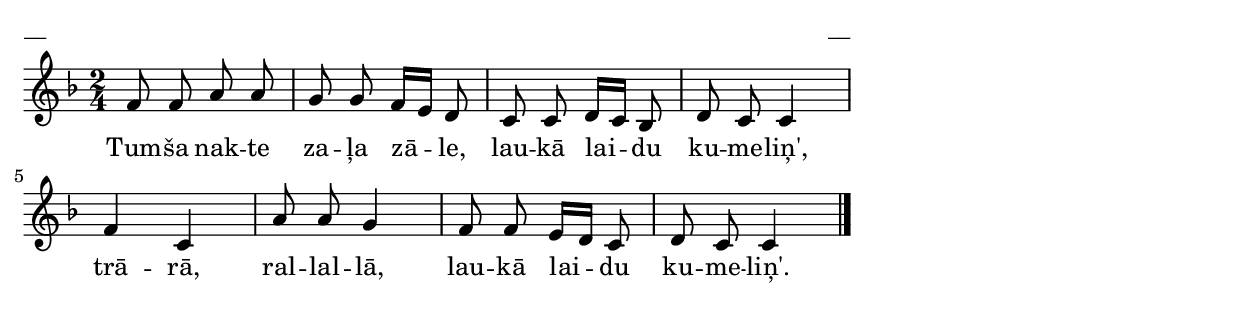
\version "2.13.16"
%\header {
%    title = "Tumša nakte, zaļa zāle2 "
%}
% AA Lapas , Ūsiņš, Darba dz.
\paper {
line-width = 14\cm
left-margin = 0.4\cm
between-system-padding = 0.1\cm
between-system-space = 0.1\cm
}
\layout {
indent = #0
ragged-last = ##f
}


voiceA = \relative c' {
\clef "treble"
\key f \major
\time 2/4
f8 f a a | 
g8 g f16[ e] d8 |
c8 c d16[ c] bes8 |
d8 c c4 |
f4 c |
a'8 a g4 |
f8 f e16[ d] c8 |
d8 c c4 |
\bar "|."
} 




lyricA = \lyricmode {
Tum -- ša nak -- te za -- ļa zā -- le, 
lau -- kā lai -- du ku -- me -- liņ',
trā -- rā, ral -- lal -- lā, 
lau -- kā lai -- du ku -- me -- liņ'.
} 

fullScore = <<
\new Staff {
<<
\new Voice = "voiceA" { \oneVoice \autoBeamOff \voiceA }
\lyricsto "voiceA" \new Lyrics \lyricA
>>
}
>>

\score {
\fullScore
\header { piece = "__" opus = "__" }
}
\markup { \with-color #(x11-color 'white) \sans \smaller "__" }
\score {
\unfoldRepeats
\fullScore
\midi {
\context { \Staff \remove "Staff_performer" }
\context { \Voice \consists "Staff_performer" }
}
}



